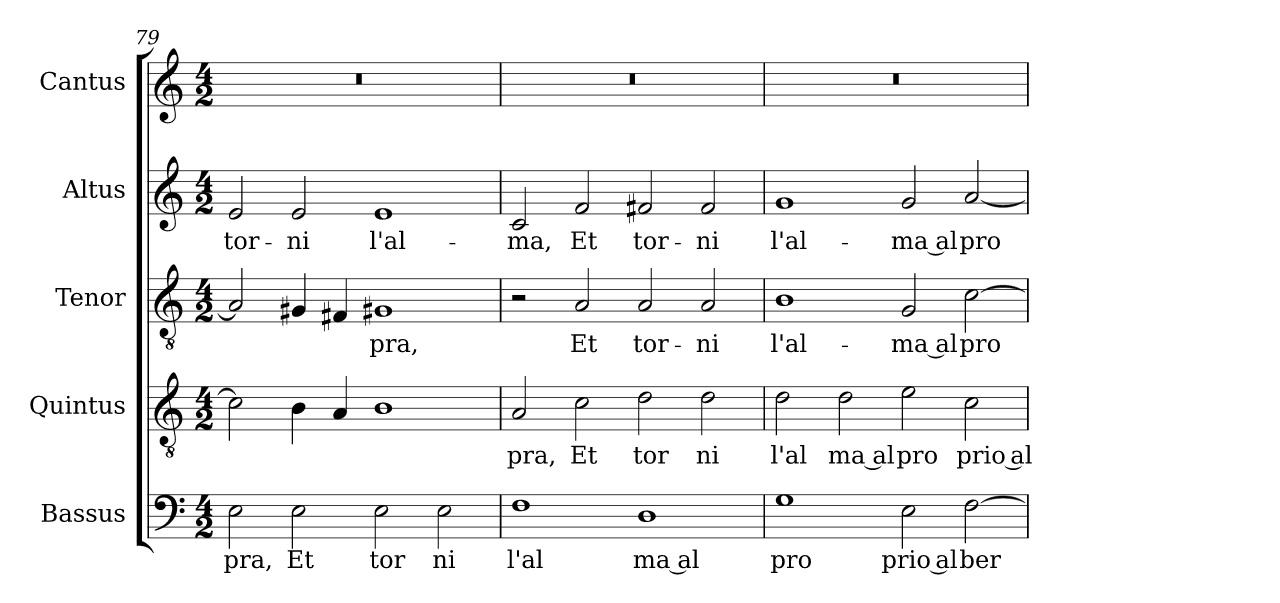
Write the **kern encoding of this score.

**kern	**text	**kern	**text	**kern	**text	**kern	**text	**kern
*part5	*part5	*part4	*part4	*part3	*part3	*part2	*part2	*part1
*staff5	*staff5	*staff4	*staff4	*staff3	*staff3	*staff2	*staff2	*staff1
*I"Bassus	*	*I"Quintus	*	*I"Tenor	*	*I"Altus	*	*I"Cantus
*I'Bassus	*	*I'Quintus	*	*I'Tenor	*	*I'Altus	*	*I'Cantus
*clefF4	*	*clefGv2	*	*clefGv2	*	*clefG2	*	*clefG2
*M4/2	*	*M4/2	*	*M4/2	*	*M4/2	*	*M4/2
=79	=79	=79	=79	=79	=79	=79	=79	=79
!	!LO:LY:b:cj	!	!	!	!	!	!LO:LY:b:cj	!
2E\	pra,	2c\]	.	2A/]	.	2e/	tor-	0r
!	!LO:LY:b:cj	!	!	!	!	!	!LO:LY:b:cj	!
2E\	Et	4B\	.	4G#/	.	2e/	-ni	.
.	.	4A/	.	4F#/	.	.	.	.
!	!LO:LY:b:cj	!	!	!	!LO:LY:b:cj	!	!LO:LY:b:cj	!
2E\	tor	1B	.	1G#X	-pra,	1e	l'al-	.
!	!LO:LY:b:cj	!	!	!	!	!	!	!
2E\	ni	.	.	.	.	.	.	.
=80	=80	=80	=80	=80	=80	=80	=80	=80
!	!LO:LY:b:cj	!	!LO:LY:b:cj	!	!	!	!LO:LY:b:cj	!
1F	l'al	2A/	pra,	2r	.	2c/	-ma,	0r
!	!	!	!LO:LY:b:cj	!	!LO:LY:b:cj	!	!LO:LY:b:cj	!
.	.	2c\	Et	2A/	Et	2f/	Et	.
!	!LO:LY:b:rj	!	!LO:LY:b:cj	!	!LO:LY:b:cj	!	!LO:LY:b:cj	!
1D	ma al	2d\	tor	2A/	tor-	2f#X/	tor-	.
!	!	!	!LO:LY:b:cj	!	!LO:LY:b:cj	!	!LO:LY:b:cj	!
.	.	2d\	ni	2A/	-ni	2f#/	-ni	.
=81	=81	=81	=81	=81	=81	=81	=81	=81
!	!LO:LY:b:cj	!	!LO:LY:b:cj	!	!LO:LY:b:cj	!	!LO:LY:b:cj	!
1G	pro	2d\	l'al	1B	l'al-	1g	l'al-	0r
!	!	!	!LO:LY:b:rj	!	!	!	!	!
.	.	2d\	ma al	.	.	.	.	.
!	!LO:LY:b:rj	!	!LO:LY:b:cj	!	!LO:LY:b:rj	!	!LO:LY:b:rj	!
2E\	prio al	2e\	pro	2G/	-ma al	2g/	-ma al	.
!	!LO:LY:b	!	!LO:LY:b:rj	!	!LO:LY:b	!	!LO:LY:b	!
[>2F\	ber	2c\	prio al	[<2c\	pro-	[>2a/	pro-	.
=	=	=	=	=	=	=	=	=
*-	*-	*-	*-	*-	*-	*-	*-	*-
